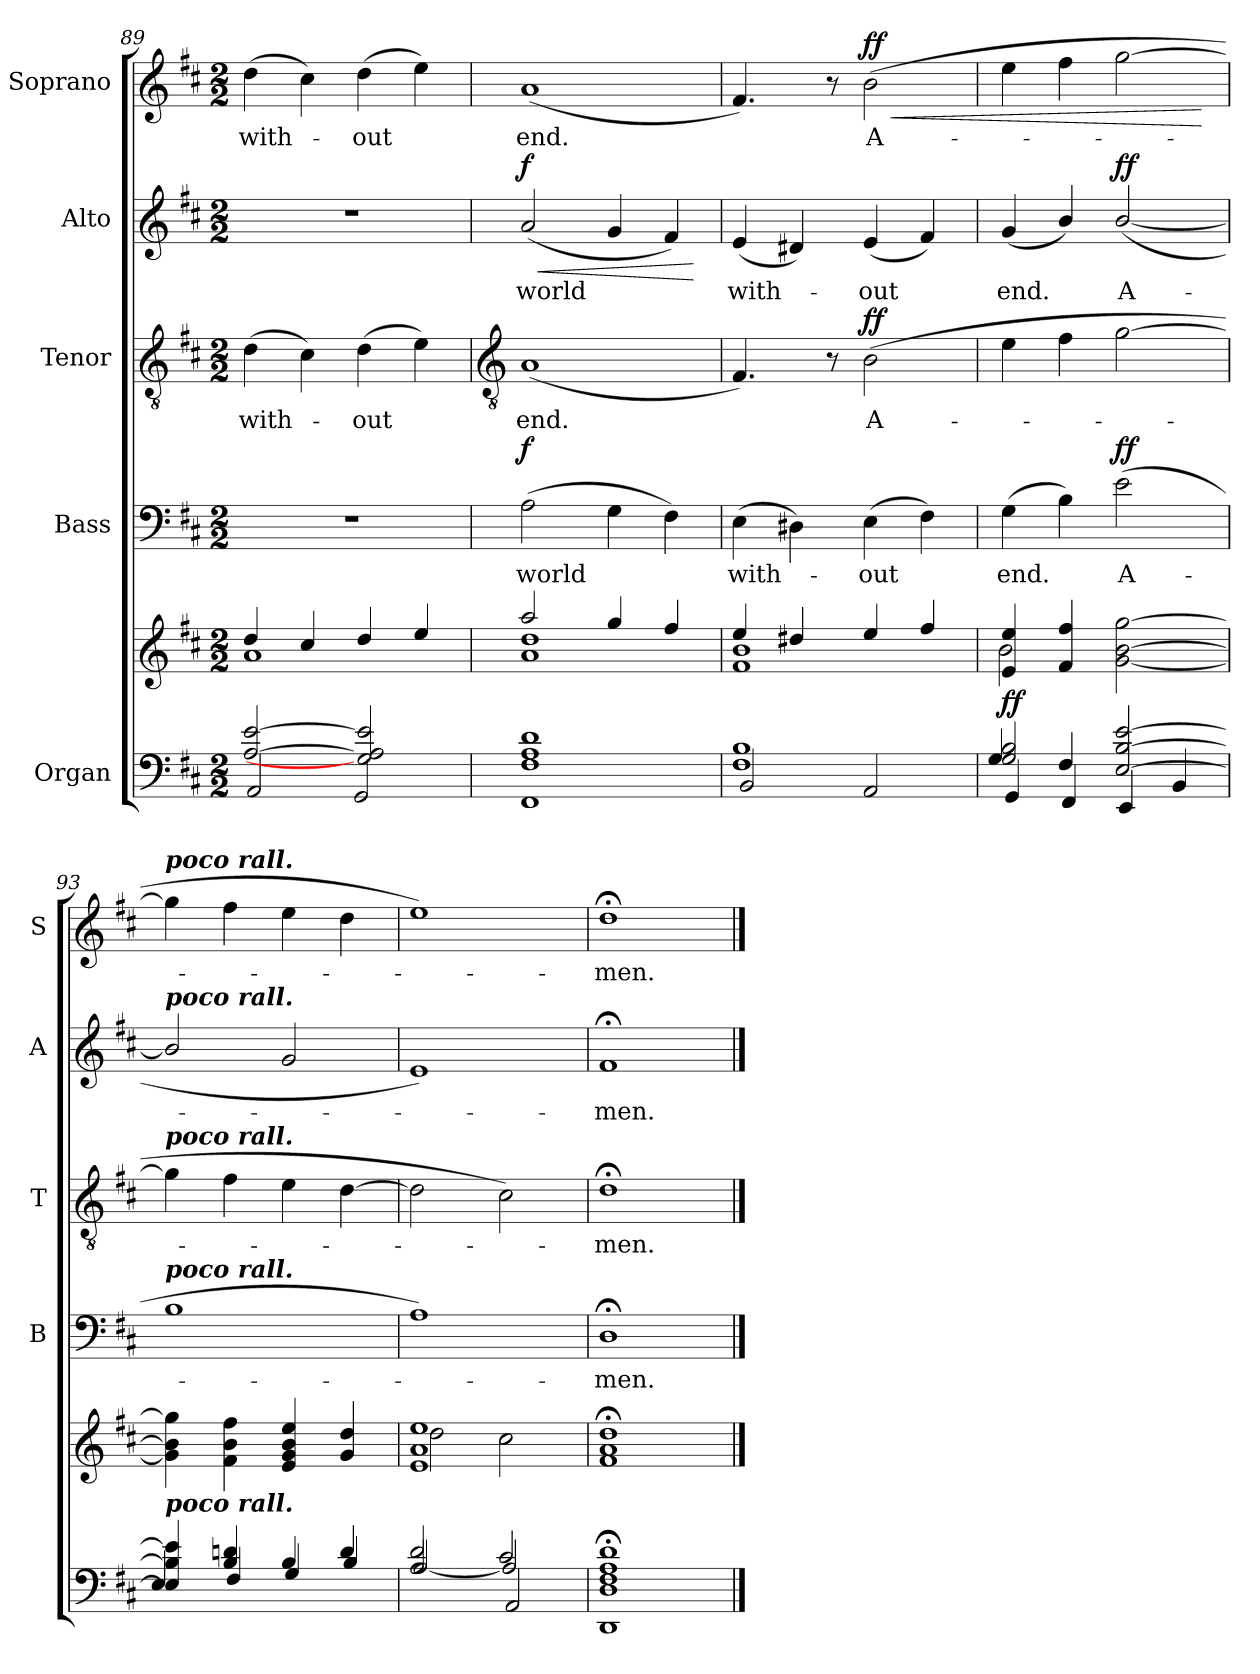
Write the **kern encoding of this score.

**kern	**kern	**dynam	**kern	**text	**dynam	**kern	**text	**dynam	**kern	**text	**dynam	**kern	**text	**dynam
*part5	*part5	*part5	*part4	*part4	*part4	*part3	*part3	*part3	*part2	*part2	*part2	*part1	*part1	*part1
*staff6	*staff5	*staff5/6	*staff4	*staff4	*staff4	*staff3	*staff3	*staff3	*staff2	*staff2	*staff2	*staff1	*staff1	*staff1
*I"Organ	*	*	*I"Bass	*	*	*I"Tenor	*	*	*I"Alto	*	*	*I"Soprano	*	*
*	*	*	*I'B	*	*	*I'T	*	*	*I'A	*	*	*I'S	*	*
*clefF4	*clefG2	*	*clefF4	*	*	*clefGv2	*	*	*clefG2	*	*	*clefG2	*	*
*k[f#c#]	*k[f#c#]	*	*k[f#c#]	*	*	*k[f#c#]	*	*	*k[f#c#]	*	*	*k[f#c#]	*	*
*D:	*D:	*	*D:	*	*	*D:	*	*	*D:	*	*	*D:	*	*
*M2/2	*M2/2	*	*M2/2	*	*	*M2/2	*	*	*M2/2	*	*	*M2/2	*	*
=89	=89	=89	=89	=89	=89	=89	=89	=89	=89	=89	=89	=89	=89	=89
*^	*^	*	*	*	*	*	*	*	*	*	*	*	*	*
*	*^	*	*	*	*	*	*	*	*	*	*	*	*	*	*	*
!	!	!	!	!	!	!	!	!	!	!LO:LY:b	!	!	!	!	!	!LO:LY:b	!
[2A/ [2e/	1ryy	2AA	4dd/	1a\	.	1r	.	.	(>4d	with-	.	1r	.	.	(>4dd	with-	.
.	.	.	4cc#/	.	.	.	.	.	4c#)	.	.	.	.	.	4cc#)	.	.
!	!	!	!	!	!	!	!	!	!	!LO:LY:b	!	!	!	!	!	!LO:LY:b	!
2G/] 2A/] 2e/]	.	2GG	4dd/	.	.	.	.	.	(>4d	out	.	.	.	.	(>4dd	out	.
.	.	.	4ee/	.	.	.	.	.	4e)	.	.	.	.	.	4ee)	.	.
!!LO:LB:g=z
=90	=90	=90	=90	=90	=90	=90	=90	=90	=90	=90	=90	=90	=90	=90	=90	=90	=90
*	*	*	*	*	*	*	*	*	*clefGv2	*	*	*	*	*	*	*	*
!	!	!	!	!	!	!	!LO:LY:b	!LO:DY:b	!	!LO:LY:b	!	!	!LO:LY:b	!LO:HP:b	!	!LO:LY:b	!
!	!	!	!	!	!	!	!	!	!	!	!	!	!	!LO:DY:n=1:b	!	!	!
1F#/ 1A/ 1d/	1ryy	1FF#	2aa/	1a\ 1dd\	.	(>2A	world	f	(<1A	end.	.	(<2a	world	< f	(<1a	end.	.
.	.	.	4gg/	.	.	4G	.	.	.	.	.	4g	.	.	.	.	.
.	.	.	4ff#/	.	.	4F#)	.	.	.	.	.	4f#)	.	.	.	.	.
*v	*v	*v	*	*	*	*	*	*	*	*	*	*	*	*	*	*	*
*	*v	*v	*	*	*	*	*	*	*	*	*	*	*	*	*
.	.	.	.	.	.	.	.	.	.	.	[	.	.	.
=91	=91	=91	=91	=91	=91	=91	=91	=91	=91	=91	=91	=91	=91	=91
*^	*^	*	*	*	*	*	*	*	*	*	*	*	*	*
*	*^	*	*	*	*	*	*	*	*	*	*	*	*	*	*	*
!	!	!	!	!	!	!	!LO:LY:b	!	!	!	!	!	!LO:LY:b	!	!	!	!
1F#/ 1B/	1ryy	2BB	4ee/	1f#\ 1b\	.	(>4E	with-	.	4.F#)	.	.	(<4e	with-	.	4.f#)	.	.
.	.	.	4dd#X/	.	.	4D#X)	.	.	.	.	.	4d#X)	.	.	.	.	.
.	.	.	.	.	.	.	.	.	8r	.	.	.	.	.	8r	.	.
!	!	!	!	!	!	!	!LO:LY:b	!	!	!LO:LY:b	!LO:DY:b	!	!LO:LY:b	!	!	!LO:LY:b	!LO:HP:b
!	!	!	!	!	!	!	!	!	!	!	!	!	!	!	!	!	!LO:DY:n=1:b
.	.	2AA	4ee/	.	.	(>4E	out	.	(>2B	A-	ff	(<4e	out	.	(>2b	A-	< ff
.	.	.	4ff#/	.	.	4F#)	.	.	.	.	.	4f#)	.	.	.	.	.
=92	=92	=92	=92	=92	=92	=92	=92	=92	=92	=92	=92	=92	=92	=92	=92	=92	=92
!	!	!	!	!	!LO:DY:b	!	!LO:LY:b	!	!	!	!	!	!LO:LY:b	!	!	!	!
2G/ 2B/	4G/	4GG	4e/ 4ee/	2b\	ff	(>4G	end.	.	4e	.	.	(<4g	end.	.	4ee	.	.
.	4F#/	4FF#	4f#/ 4ff#/	.	.	4B\)	.	.	4f#	.	.	4b/)	.	.	4ff#	.	.
!	!	!	!	!	!	!	!LO:LY:b	!LO:DY:b	!	!	!	!	!LO:LY:b	!LO:DY:b	!	!	!
[2E/ [2B/ [2e/	2ryy	4EE	2ryy	[2g\ [2b\ [2gg\	.	(>2e	A-	ff	[2g	.	.	(<[2b/	A-	ff	[2gg	.	.
.	.	4BB	.	.	.	.	.	.	.	.	.	.	.	.	.	.	.
*v	*v	*v	*	*	*	*	*	*	*	*	*	*	*	*	*	*	*
*	*v	*v	*	*	*	*	*	*	*	*	*	*	*	*	*
.	.	.	.	.	.	.	.	.	.	.	.	.	.	[
=93	=93	=93	=93	=93	=93	=93	=93	=93	=93	=93	=93	=93	=93	=93
*^	*^	*	*	*	*	*	*	*	*	*	*	*	*	*
*	*^	*	*	*	*	*	*	*	*	*	*	*	*	*	*	*
!	!	!	!	!	!	!	!	!	!	!	!	!	!	!	!LO:TX:a:Bi:t=poco rall.	!	!
!	!	!	!	!	!	!	!	!	!	!	!	!LO:TX:a:Bi:t=poco rall.	!	!	!	!	!
!	!	!	!	!	!	!	!	!	!LO:TX:a:Bi:t=poco rall.	!	!	!	!	!	!	!	!
!	!	!	!	!	!	!LO:TX:a:Bi:t=poco rall.	!	!	!	!	!	!	!	!	!	!	!
!LO:TX:a:Bi:t=poco rall.	!	!	!	!	!	!	!	!	!	!	!	!	!	!	!	!	!
4E/] 4B/] 4e/]	1ryy	4E	2ryy	4g\] 4b\] 4gg\]	.	1B	.	.	4g]	.	.	2b/]	.	.	4gg]	.	.
4B/ 4dn/	.	4F#	.	4f#\ 4b\ 4ff#\	.	.	.	.	4f#	.	.	.	.	.	4ff#	.	.
4B/	.	4G	4e/ 4g/ 4b/ 4ee/	2ryy	.	.	.	.	4e	.	.	2g	.	.	4ee	.	.
4d/	.	4B	4g/ 4dd/	.	.	.	.	.	[4d	.	.	.	.	.	4dd	.	.
=94	=94	=94	=94	=94	=94	=94	=94	=94	=94	=94	=94	=94	=94	=94	=94	=94	=94
2d/	[2A/	2A	1e/ 1a/ 1ee/	2dd\	.	1A)	.	.	2d]	.	.	1e)	.	.	1ee)	.	.
2c#/	2A/]	2AA	.	2cc#\	.	.	.	.	2c#)	.	.	.	.	.	.	.	.
=95	=95	=95	=95	=95	=95	=95	=95	=95	=95	=95	=95	=95	=95	=95	=95	=95	=95
!	!	!	!	!	!	!	!LO:LY:b	!	!	!LO:LY:b	!	!	!LO:LY:b	!	!	!LO:LY:b	!
1d/	1D/ 1F#/ 1A/	1DD;	1f#/;< 1a/;< 1dd/;<	1ryy	.	1D;<	men.	.	1d;<	men.	.	1f#;<	men.	.	1dd;<	men.	.
*v	*v	*v	*	*	*	*	*	*	*	*	*	*	*	*	*	*	*
*	*v	*v	*	*	*	*	*	*	*	*	*	*	*	*	*
==	==	==	==	==	==	==	==	==	==	==	==	==	==	==
*-	*-	*-	*-	*-	*-	*-	*-	*-	*-	*-	*-	*-	*-	*-
